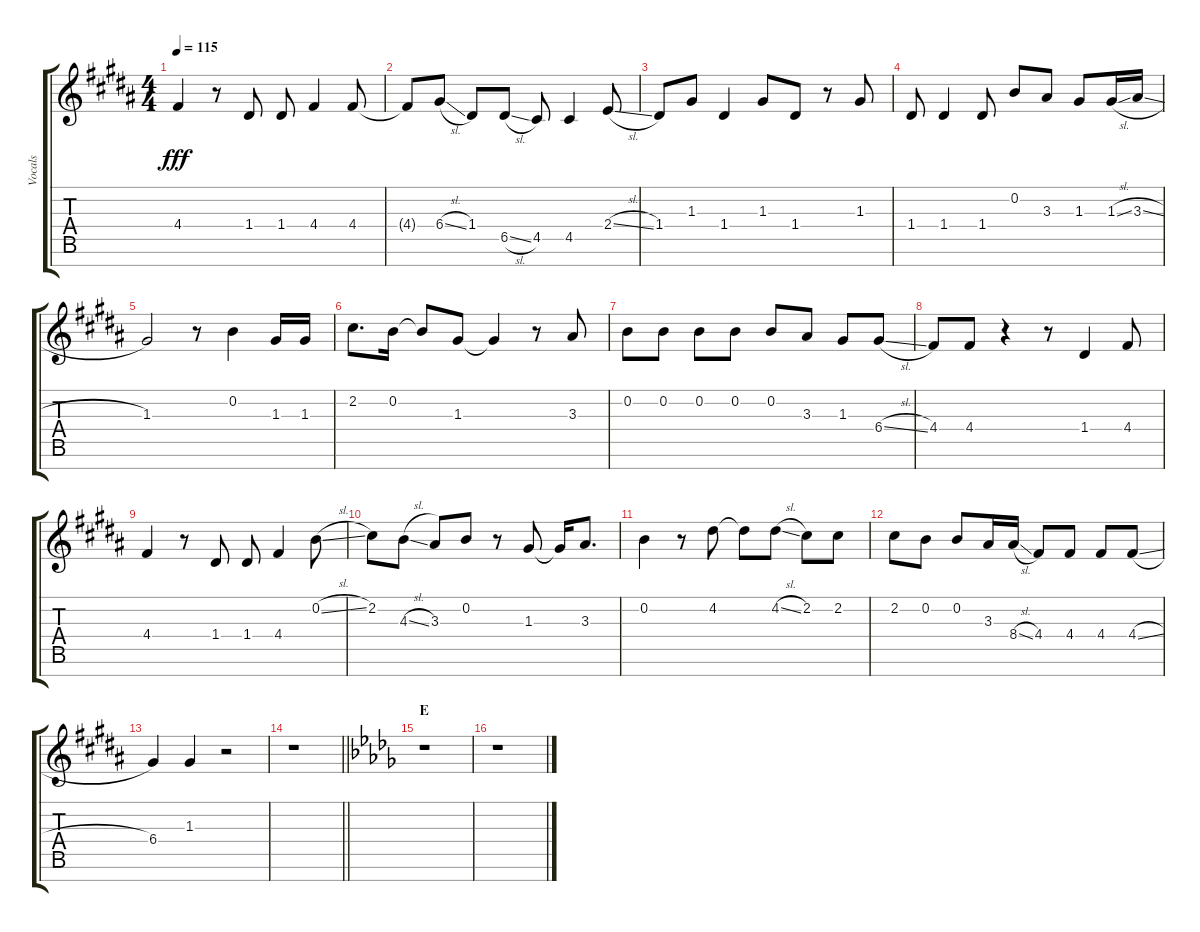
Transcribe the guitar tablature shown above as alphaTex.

\track ("Vocals" "Vocals") {instrument voiceoohs}
\staff {score tabs}
\tuning (E5 B4 G4 D4 A3 E3 B2) {hide}
\ts (4 4)
\tempo 115
\clef g2
\ks b
4.4.4{dy fff} r.8 1.4.8 1.4.8 4.4.4 4.4.8 |
4.4{t}.8 6.4{sl}.8 1.4.8 6.5{sl}.8 4.5.8 4.5.4 2.4{sl}.8 |
1.4.8 1.3.8 1.4.4 1.3.8 1.4.8 r.8 1.3.8 |
1.4.8 1.4.4 1.4.8 0.2.8 3.3.8 1.3.8 1.3{sl}.16 3.3{sl}.16 |
1.3.2 r.8 0.2.4 1.3.16 1.3.16 |
2.2.8{d} 0.2.16 0.2{t}.8 1.3.8 1.3{t}.4 r.8 3.3.8 |
0.2.8 0.2.8 0.2.8 0.2.8 0.2.8 3.3.8 1.3.8 6.4{sl}.8 |
4.4.8 4.4.8 r.4 r.8 1.4.4 4.4.8 |
4.4.4 r.8 1.4.8 1.4.8 4.4.4 0.2{sl}.8 |
2.2.8 4.3{sl}.8 3.3.8 0.2.8 r.8 1.3.8 1.3{t}.16 3.3.8{d} |
0.2.4 r.8 4.2.8 4.2{t}.8 4.2{sl}.8 2.2.8 2.2.8 |
2.2.8 0.2.8 0.2.8 3.3.16 8.4{sl}.16 4.4.8 4.4.8 4.4.8 4.4{sl}.8 |
6.4.4 1.3.4 r.2 |
\barLineRight lightlight
r.1 |
\section ("" "E")
\ks db
r.1 |
r.1
